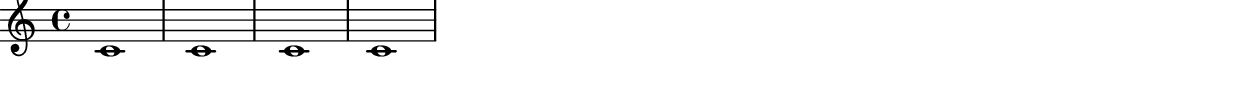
%% Generated by lilypond-book.py
%% Options: [exampleindent=10.16\mm,indent=0\mm,line-width=160\mm]
\include "lilypond-book-preamble.ly"


% ****************************************************************
% Start cut-&-pastable-section
% ****************************************************************



\paper {
  indent = 0\mm
  line-width = 160\mm
  % offset the left padding, also add 1mm as lilypond creates cropped
  % images with a little space on the right
  line-width = #(- line-width (* mm  3.000000) (* mm 1))
}

\layout {
  
}





% ****************************************************************
% ly snippet:
% ****************************************************************
\sourcefilename "/home/karlin/lilypond-git/input/regression/fret-diagrams-opposing-landscape.ly"
\sourcefileline 0
\version "2.17.6"

\header {
  texidoc="
Fret diagrams can be presented in landscape mode.

"
}

\layout { ragged-right = ##t }

<<
  \chords {
    c1 |
    c1 |
    c1 |
    c1
  }

  \new Voice {
    \textLengthOn
    \override TextScript.fret-diagram-details.orientation = #'opposing-landscape

     %% C major for guitar, regular style
    c'1 ^\markup {
            \fret-diagram #"6-x;5-3-3;4-2-2;3-o;2-1;1-o;"}

     %% C major for guitar with barre on fret 3, regular style
    \once \override TextScript.fret-diagram-details.label-dir = #LEFT
    \once \override TextScript.fret-diagram-details.barre-type = #'straight
    c' ^\markup {
            \fret-diagram 
               #"f:1;s:1.2;6-x;c:5-1-3;5-3-1;4-5-2;3-5-3;2-5-4;1-3-1;"}

     %% C major for guitar with two barres, regular style

    c' ^\markup {
            \fret-diagram 
              #"f:2;h:5;6-x;c:5-1-3;5-3-1;c:4-2-5;4-5-4;3-5-4;2-5-4;1-3-1;"}
   
     %% C major for guitar, with capo 
    c' ^\markup {
            \fret-diagram-verbose #'((mute 6)
                                     (capo 3)
                                     (place-fret 4 5 1)
                                     (place-fret 3 5 2)
                                     (place-fret 2 5 3))}

 }
>>





% ****************************************************************
% end ly snippet
% ****************************************************************
